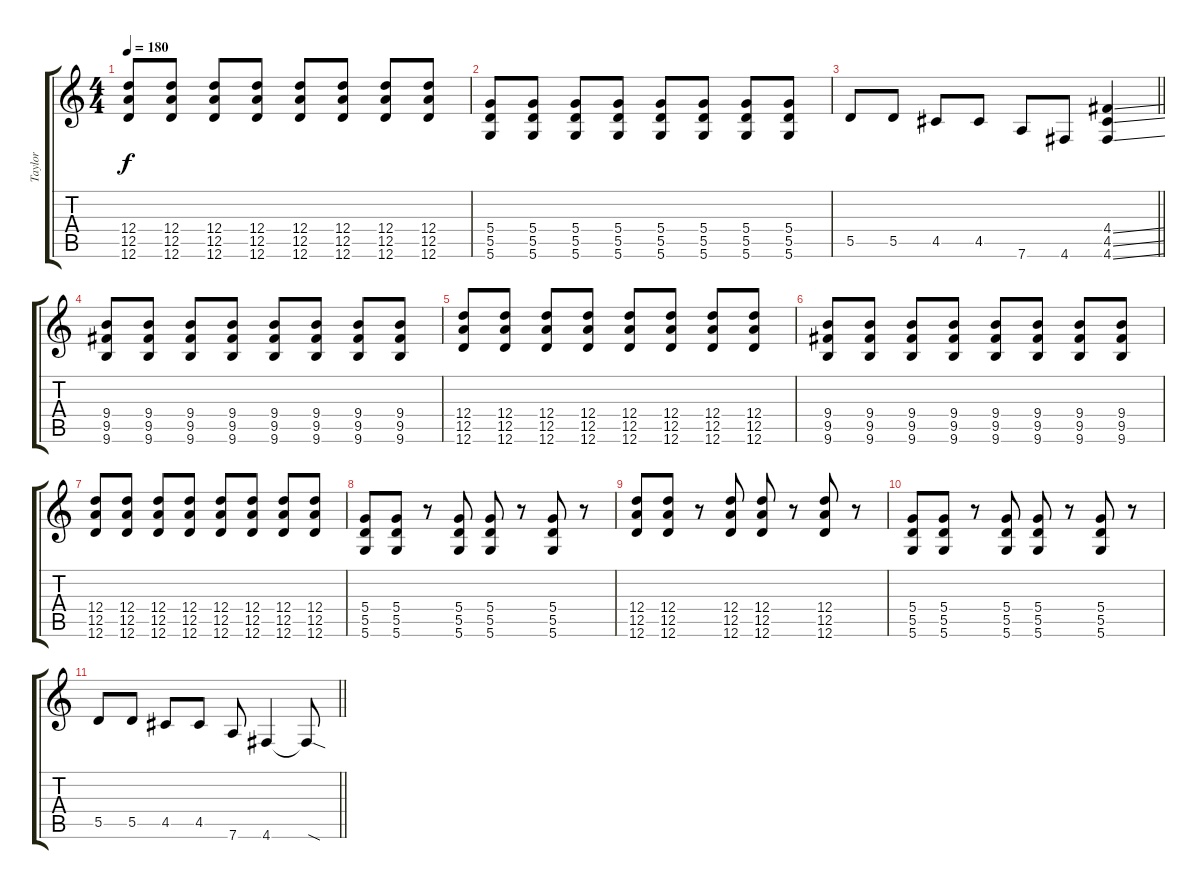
\track ("Taylor" "Taylor") {instrument overdrivenguitar}
\staff {score tabs}
\tuning (E4 B3 G3 D3 A2 D2) {hide}
\ts (4 4)
\tempo 180
\clef g2
\ks c
(12.4 12.5 12.6).8{dy f} (12.4 12.5 12.6).8 (12.4 12.5 12.6).8 (12.4 12.5 12.6).8 (12.4 12.5 12.6).8 (12.4 12.5 12.6).8 (12.4 12.5 12.6).8 (12.4 12.5 12.6).8 |
(5.4 5.5 5.6).8 (5.4 5.5 5.6).8 (5.4 5.5 5.6).8 (5.4 5.5 5.6).8 (5.4 5.5 5.6).8 (5.4 5.5 5.6).8 (5.4 5.5 5.6).8 (5.4 5.5 5.6).8 |
\barLineRight lightlight
5.5.8 5.5.8 4.5.8 4.5.8 7.6.8 4.6.8 (4.4{ss} 4.5{ss} 4.6{ss}).4 |
(9.4 9.5 9.6).8 (9.4 9.5 9.6).8 (9.4 9.5 9.6).8 (9.4 9.5 9.6).8 (9.4 9.5 9.6).8 (9.4 9.5 9.6).8 (9.4 9.5 9.6).8 (9.4 9.5 9.6).8 |
(12.4 12.5 12.6).8 (12.4 12.5 12.6).8 (12.4 12.5 12.6).8 (12.4 12.5 12.6).8 (12.4 12.5 12.6).8 (12.4 12.5 12.6).8 (12.4 12.5 12.6).8 (12.4 12.5 12.6).8 |
(9.4 9.5 9.6).8 (9.4 9.5 9.6).8 (9.4 9.5 9.6).8 (9.4 9.5 9.6).8 (9.4 9.5 9.6).8 (9.4 9.5 9.6).8 (9.4 9.5 9.6).8 (9.4 9.5 9.6).8 |
(12.4 12.5 12.6).8 (12.4 12.5 12.6).8 (12.4 12.5 12.6).8 (12.4 12.5 12.6).8 (12.4 12.5 12.6).8 (12.4 12.5 12.6).8 (12.4 12.5 12.6).8 (12.4 12.5 12.6).8 |
(5.4 5.5 5.6).8 (5.4 5.5 5.6).8 r.8 (5.4 5.5 5.6).8 (5.4 5.5 5.6).8 r.8 (5.4 5.5 5.6).8 r.8 |
(12.4 12.5 12.6).8 (12.4 12.5 12.6).8 r.8 (12.4 12.5 12.6).8 (12.4 12.5 12.6).8 r.8 (12.4 12.5 12.6).8 r.8 |
(5.4 5.5 5.6).8 (5.4 5.5 5.6).8 r.8 (5.4 5.5 5.6).8 (5.4 5.5 5.6).8 r.8 (5.4 5.5 5.6).8 r.8 |
\barLineRight lightlight
5.5.8 5.5.8 4.5.8 4.5.8 7.6.8 4.6.4 4.6{sod t}.8
